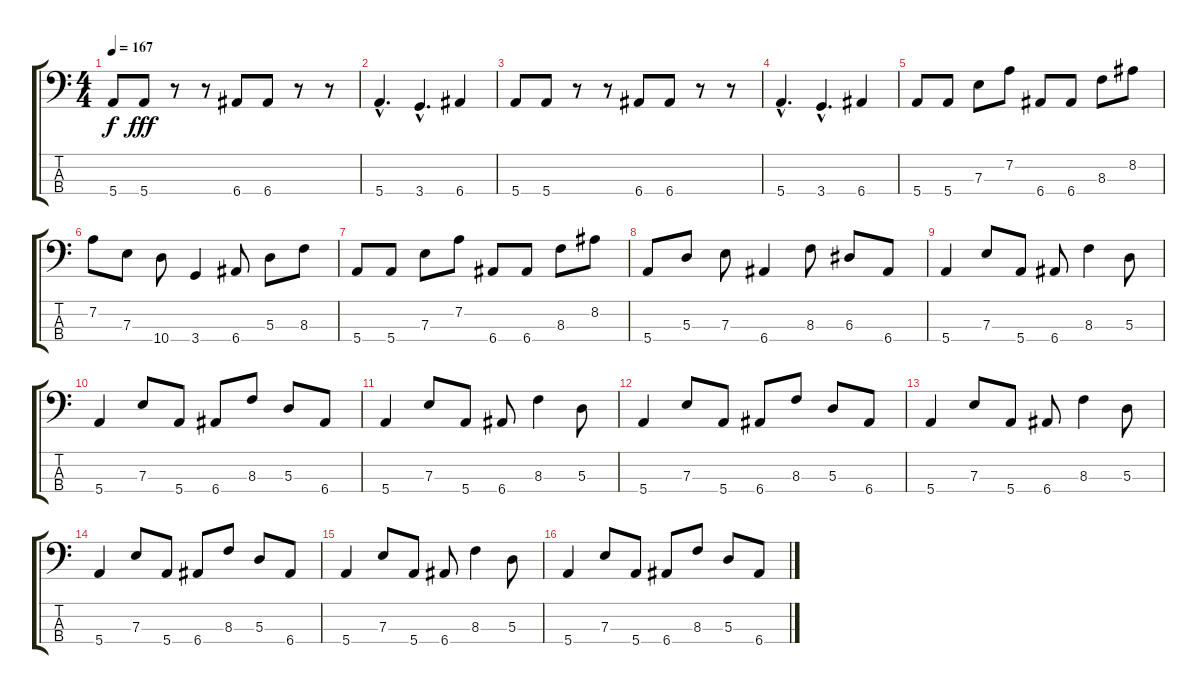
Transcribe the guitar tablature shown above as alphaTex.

\track "" {instrument electricbassfinger}
\staff {score tabs}
\tuning (G2 D2 A1 E1) {hide}
\ts (4 4)
\tempo 167
\clef f4
\ks c
5.4.8{dy f} 5.4.8{dy fff} r.8 r.8 6.4.8 6.4.8 r.8 r.8 |
5.4{hac}.4{d} 3.4{hac}.4{d} 6.4.4 |
5.4.8 5.4.8 r.8 r.8 6.4.8 6.4.8 r.8 r.8 |
5.4{hac}.4{d} 3.4{hac}.4{d} 6.4.4 |
5.4.8 5.4.8 7.3.8 7.2.8 6.4.8 6.4.8 8.3.8 8.2.8 |
7.2.8 7.3.8 10.4.8 3.4.4 6.4.8 5.3.8 8.3.8 |
5.4.8 5.4.8 7.3.8 7.2.8 6.4.8 6.4.8 8.3.8 8.2.8 |
5.4.8 5.3.8 7.3.8 6.4.4 8.3.8 6.3.8 6.4.8 |
5.4.4 7.3.8 5.4.8 6.4.8 8.3.4 5.3.8 |
5.4.4 7.3.8 5.4.8 6.4.8 8.3.8 5.3.8 6.4.8 |
5.4.4 7.3.8 5.4.8 6.4.8 8.3.4 5.3.8 |
5.4.4 7.3.8 5.4.8 6.4.8 8.3.8 5.3.8 6.4.8 |
5.4.4 7.3.8 5.4.8 6.4.8 8.3.4 5.3.8 |
5.4.4 7.3.8 5.4.8 6.4.8 8.3.8 5.3.8 6.4.8 |
5.4.4 7.3.8 5.4.8 6.4.8 8.3.4 5.3.8 |
5.4.4 7.3.8 5.4.8 6.4.8 8.3.8 5.3.8 6.4.8
